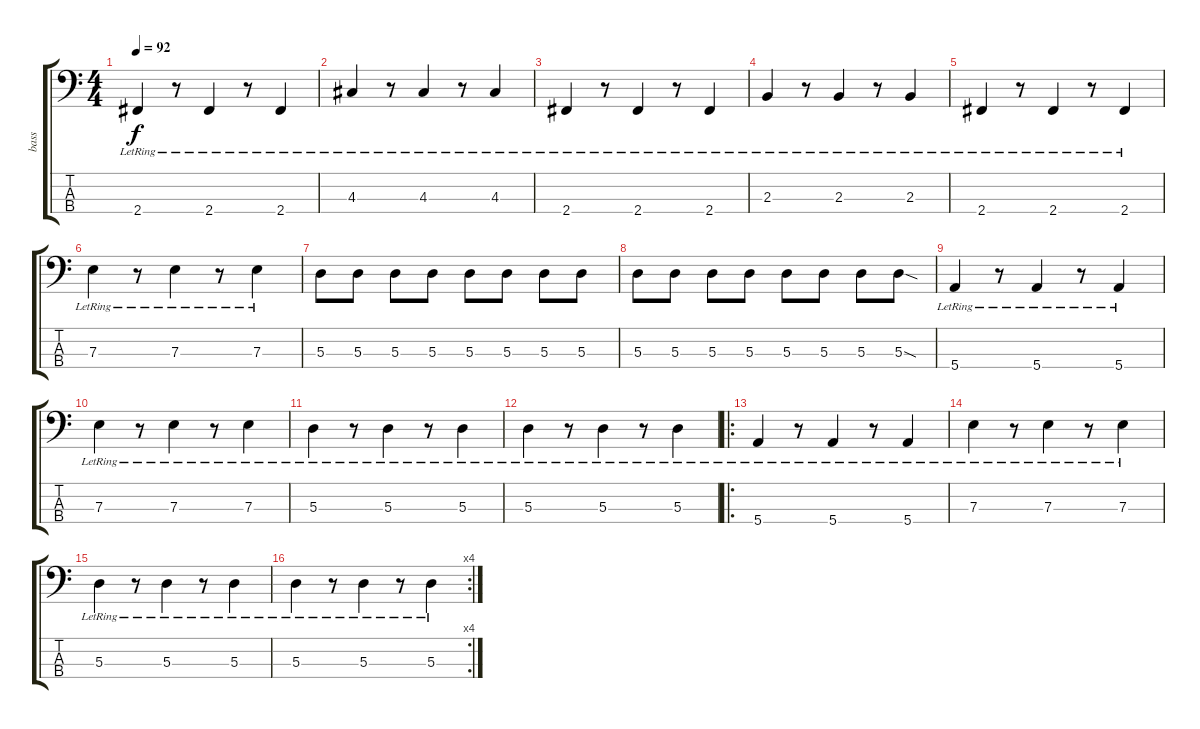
\track ("bass" "bass") {instrument electricbassfinger}
\staff {score tabs}
\tuning (G2 D2 A1 E1) {hide}
\ts (4 4)
\tempo 92
\clef f4
\ks c
2.4{lr}.4{dy f} r.8 2.4{lr}.4 r.8 2.4{lr}.4 |
4.3{lr}.4 r.8 4.3{lr}.4 r.8 4.3{lr}.4 |
2.4{lr}.4 r.8 2.4{lr}.4 r.8 2.4{lr}.4 |
2.3{lr}.4 r.8 2.3{lr}.4 r.8 2.3{lr}.4 |
2.4{lr}.4 r.8 2.4{lr}.4 r.8 2.4{lr}.4 |
7.3{lr}.4 r.8 7.3{lr}.4 r.8 7.3{lr}.4 |
5.3.8 5.3.8 5.3.8 5.3.8 5.3.8 5.3.8 5.3.8 5.3.8 |
5.3.8 5.3.8 5.3.8 5.3.8 5.3.8 5.3.8 5.3.8 5.3{sod}.8 |
5.4{lr}.4 r.8 5.4{lr}.4 r.8 5.4{lr}.4 |
7.3{lr}.4 r.8 7.3{lr}.4 r.8 7.3{lr}.4 |
5.3{lr}.4 r.8 5.3{lr}.4 r.8 5.3{lr}.4 |
5.3{lr}.4 r.8 5.3{lr}.4 r.8 5.3{lr}.4 |
\ro
5.4{lr}.4 r.8 5.4{lr}.4 r.8 5.4{lr}.4 |
7.3{lr}.4 r.8 7.3{lr}.4 r.8 7.3{lr}.4 |
5.3{lr}.4 r.8 5.3{lr}.4 r.8 5.3{lr}.4 |
\rc 4
5.3{lr}.4 r.8 5.3{lr}.4 r.8 5.3{lr}.4
